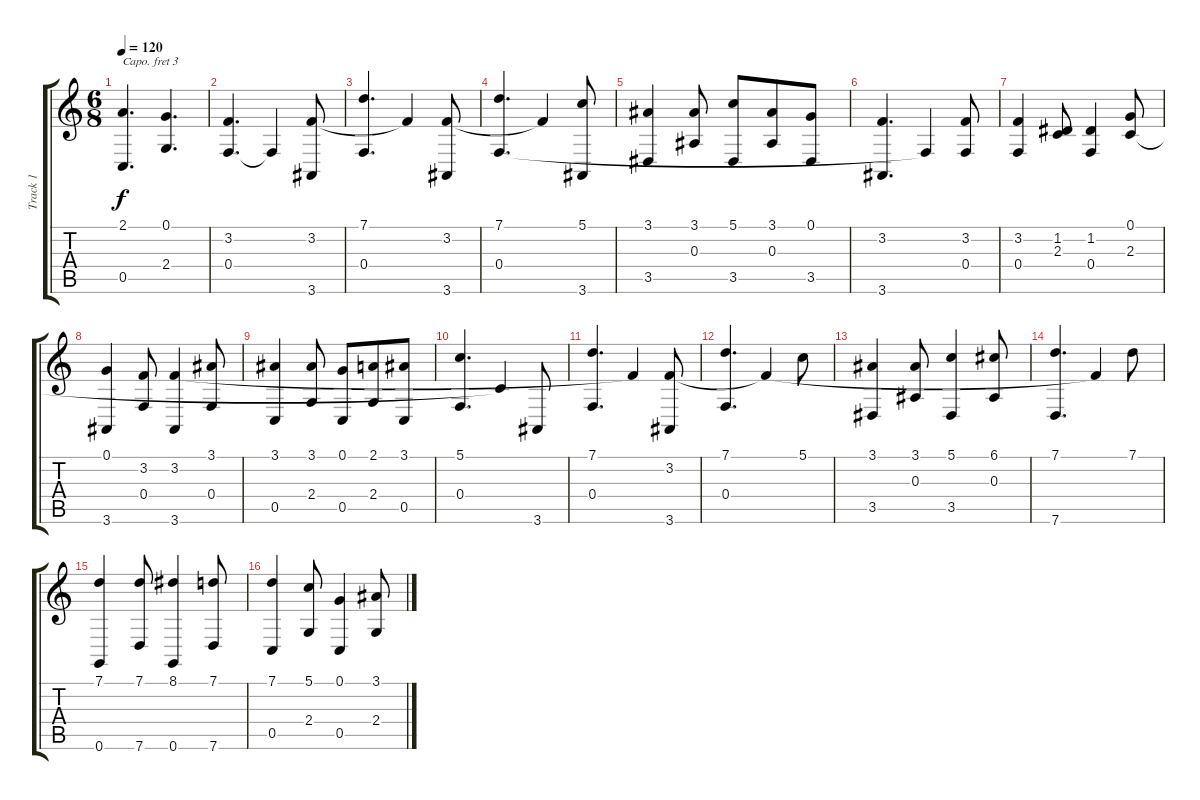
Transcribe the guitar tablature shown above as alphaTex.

\track ("Track 1" "Track 1") {instrument cello}
\staff {score tabs}
\capo 3
\tuning (E4 B3 G3 D3 A2 E2) {hide}
\ts (6 8)
\tempo 120
\clef g2
\ks c
(2.1 0.5).4{d dy f} (0.1 2.4).4{d} |
(3.2 0.4).4{d} 0.4{t}.4 (3.2 3.6).8 |
(7.1 0.4).4{d} 3.2{t}.4 (3.2 3.6).8 |
(7.1 0.4).4{d} 3.2{t}.4 (5.1 3.6).8 |
(3.1 3.5).4 (3.1 0.3).8 (5.1 3.5).8 (3.1 0.3).8 (0.1 3.5).8 |
(3.2 3.6).4{d} 0.4{t}.4 (3.2 0.4).8 |
(3.2 0.4).4 (1.2 2.3).8 (1.2 0.4).4 (0.1 2.3).8 |
(0.1 3.6).4 (3.2 0.4).8 (3.2 3.6).4 (3.1 0.4).8 |
(3.1 0.5).4 (3.1 2.4).8 (0.1 0.5).8 (2.1 2.4).8 (3.1 0.5).8 |
(5.1 0.4).4{d} 2.3{t}.4 3.6.8 |
(7.1 0.4).4{d} 3.2{t}.4 (3.2 3.6).8 |
(7.1 0.4).4{d} 3.2{t}.4 5.1.8 |
(3.1 3.5).4 (3.1 0.3).8 (5.1 3.5).4 (6.1 0.3).8 |
(7.1 7.6).4{d} 3.2{t}.4 7.1.8 |
(7.1 0.6).4 (7.1 7.6).8 (8.1 0.6).4 (7.1 7.6).8 |
(7.1 0.5).4 (5.1 2.4).8 (0.1 0.5).4 (3.1 2.4).8
